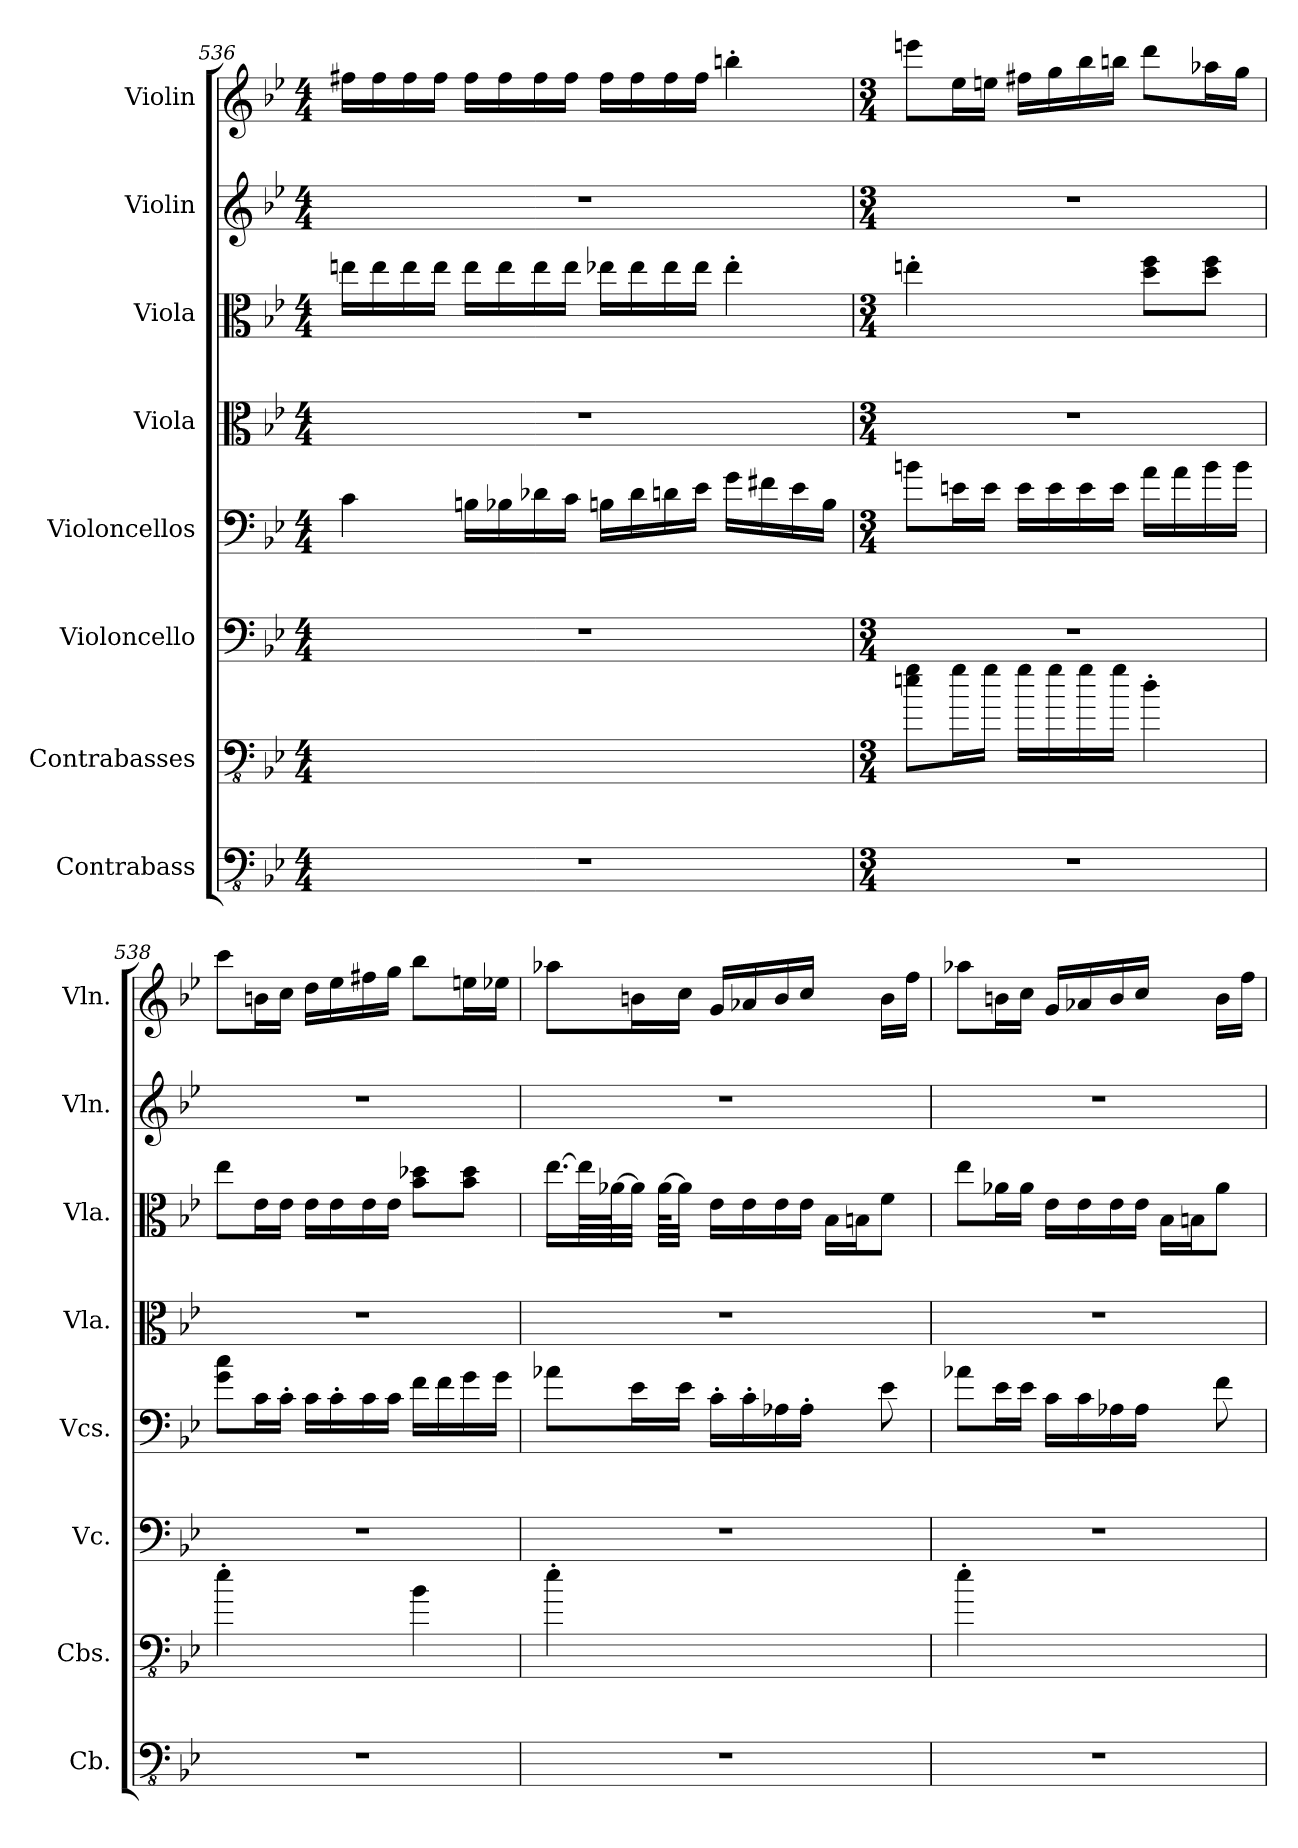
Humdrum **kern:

**kern	**kern	**kern	**kern	**kern	**kern	**kern	**kern
*part8	*part7	*part6	*part5	*part4	*part3	*part2	*part1
*staff8	*staff7	*staff6	*staff5	*staff4	*staff3	*staff2	*staff1
*I"Contrabass	*I"Contrabasses	*I"Violoncello	*I"Violoncellos	*I"Viola	*I"Viola	*I"Violin	*I"Violin
*I'Cb.	*I'Cbs.	*I'Vc.	*I'Vcs.	*I'Vla.	*I'Vla.	*I'Vln.	*I'Vln.
!!LO:PB:g=z
*clefFv4	*clefFv4	*clefF4	*clefF4	*clefC3	*clefC3	*clefG2	*clefG2
*ITrd7c12	*	*	*	*	*	*	*
*k[b-e-]	*k[b-e-]	*k[b-e-]	*k[b-e-]	*k[b-e-]	*k[b-e-]	*k[b-e-]	*k[b-e-]
*M4/4	*M4/4	*M4/4	*M4/4	*M4/4	*M4/4	*M4/4	*M4/4
=536	=536	=536	=536	=536	=536	=536	=536
1r	1ryy	1r	4c\	1r	16een\LL	1r	16ff#X\LL
.	.	.	.	.	16ee\	.	16ff#\
.	.	.	.	.	16ee\	.	16ff#\
.	.	.	.	.	16ee\JJ	.	16ff#\JJ
.	.	.	16Bn\LL	.	16ee\LL	.	16ff#\LL
.	.	.	16B-X\	.	16ee\	.	16ff#\
.	.	.	16d-X\	.	16ee\	.	16ff#\
.	.	.	16c\JJ	.	16ee\JJ	.	16ff#\JJ
.	.	.	16Bn\LL	.	16ee-X\LL	.	16ff#\LL
.	.	.	16d-\	.	16ee-\	.	16ff#\
.	.	.	16dn\	.	16ee-\	.	16ff#\
.	.	.	16e-\JJ	.	16ee-\JJ	.	16ff#\JJ
.	.	.	16g\LL	.	4ee-'\	.	4bbn'\
.	.	.	16f#X\	.	.	.	.
.	.	.	16e-\	.	.	.	.
.	.	.	16B\JJ	.	.	.	.
=537	=537	=537	=537	=537	=537	=537	=537
*M3/4	*M3/4	*M3/4	*M3/4	*M3/4	*M3/4	*M3/4	*M3/4
2.r	8en\ 8g\L	2.r	8bn\L	2.r	4een'\	2.r	8eeen\L
.	16g\L	.	16en\L	.	.	.	16ee-\L
.	16g\JJ	.	16e\JJ	.	.	.	16een\JJ
.	16g\LL	.	16e\LL	.	4ryy	.	16ff#X\LL
.	16g\	.	16e\	.	.	.	16gg\
.	16g\	.	16e\	.	.	.	16bb-\
.	16g\JJ	.	16e\JJ	.	.	.	16bbn\JJ
.	4d'\	.	16a\LL	.	8dd\ 8ff\L	.	8ddd\L
.	.	.	16a\	.	.	.	.
.	.	.	16b\	.	8dd\ 8ff\J	.	16aa-X\L
.	.	.	16b\JJ	.	.	.	16gg\JJ
!!LO:PB:g=z
=538	=538	=538	=538	=538	=538	=538	=538
2.r	4e-'\	2.r	8g\ 8cc\L	2.r	8ee-\L	2.r	8ccc\L
.	.	.	16c\L	.	16e-\L	.	16bn\L
.	.	.	16c'\JJ	.	16e-\JJ	.	16cc\JJ
.	4ryy	.	16c\LL	.	16e-\LL	.	16dd\LL
.	.	.	16c'\	.	16e-\	.	16ee-\
.	.	.	16c\	.	16e-\	.	16ff#X\
.	.	.	16c\JJ	.	16e-\JJ	.	16gg\JJ
.	4B-\	.	16f\LL	.	8b-\ 8dd-X\L	.	8bb-\L
.	.	.	16f\	.	.	.	.
.	.	.	16g\	.	8b-\ 8dd-\J	.	16een\L
.	.	.	16g\JJ	.	.	.	16ee-X\JJ
=539	=539	=539	=539	=539	=539	=539	=539
2.r	4e-'\	2.r	8a-X\L	2.r	[16.ee-\LL	2.r	8aa-X\L
.	.	.	.	.	64ee-\LL]	.	.
.	.	.	.	.	[64a-X\J	.	.
.	.	.	16e-\L	.	32a-\JJJ]	.	16bn\L
.	.	.	.	.	64ryy	.	.
.	.	.	.	.	[64a-\KLLL	.	.
.	.	.	16e-\JJ	.	32a-\JJJ]	.	16cc\JJ
.	.	.	.	.	32ryy	.	.
.	4ryy	.	16c'\LL	.	16e-\LL	.	16g/LL
.	.	.	16c'\	.	16e-\	.	16a-X/
.	.	.	16A-X\	.	16e-\	.	16b/
.	.	.	16A-'\JJ	.	16e-\JJ	.	16cc/JJ
.	4ryy	.	8ryy	.	16B-\LL	.	8ryy
.	.	.	.	.	16Bn\J	.	.
.	.	.	8e-\	.	8f\J	.	16b\LL
.	.	.	.	.	.	.	16ff\JJ
!!LO:PB:g=z
=540	=540	=540	=540	=540	=540	=540	=540
2.r	4e-'\	2.r	8a-X\L	2.r	8ee-\L	2.r	8aa-X\L
.	.	.	16e-\L	.	16a-X\L	.	16bn\L
.	.	.	16e-\JJ	.	16a-\JJ	.	16cc\JJ
.	4ryy	.	16c\LL	.	16e-\LL	.	16g/LL
.	.	.	16c\	.	16e-\	.	16a-X/
.	.	.	16A-X\	.	16e-\	.	16b/
.	.	.	16A-\JJ	.	16e-\JJ	.	16cc/JJ
.	4ryy	.	8ryy	.	16B-\LL	.	8ryy
.	.	.	.	.	16Bn\J	.	.
.	.	.	8f\	.	8a-\J	.	16b\LL
.	.	.	.	.	.	.	16ff\JJ
=	=	=	=	=	=	=	=
*-	*-	*-	*-	*-	*-	*-	*-
